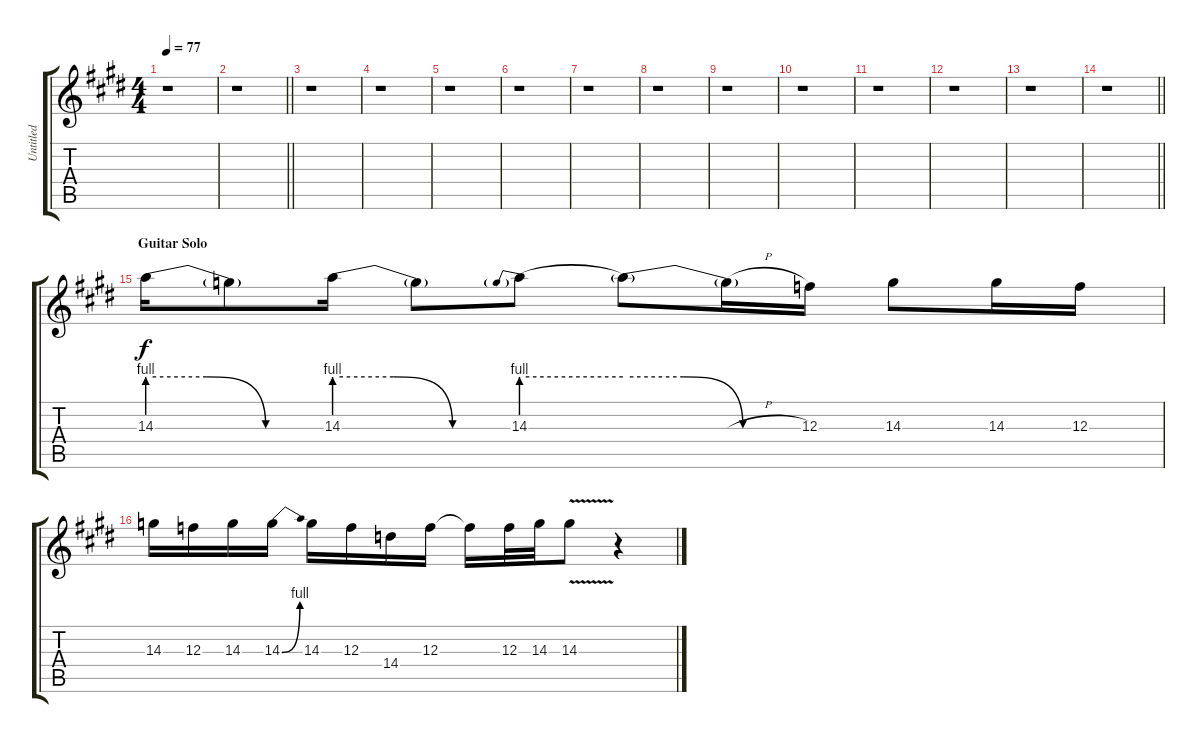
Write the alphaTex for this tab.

\track ("Untitled" "Untitled") {instrument distortionguitar}
\staff {score tabs}
\tuning (D4 A3 F3 C3 G2 D2) {hide}
\ts (4 4)
\tempo 77
\clef g2
\ks e
r.1{dy f} |
\barLineRight lightlight
\ks c#minor
r.1 |
\section ("" " ")
r.1 |
\ks e
r.1 |
\ks c#minor
r.1 |
r.1 |
\ks e
r.1 |
\ks c#minor
r.1 |
r.1 |
\ks e
r.1 |
\ks c#minor
r.1 |
r.1 |
\ks e
r.1 |
\barLineRight lightlight
\ks c#minor
r.1 |
\section ("" "Guitar Solo")
14.3{be (custom 0 4 20 4 40 0 60 0)}.16 14.3{t}.8 14.3{be (custom 0 4 20 4 40 0 60 0)}.16 14.3{t}.8 14.3{be (prebend 0 4 60 4)}.8 14.3{be (custom 0 4 20 4 40 0 60 0) t}.8 14.3{h t}.16 12.3.16 14.3.8 14.3.16 12.3.16 |
\ks e
14.3.16 12.3.16 14.3.16 14.3{be (bend 0 0 60 4)}.16 14.3.16 12.3.16 14.4.16 12.3.16 12.3{t}.16 12.3.32 14.3.32 14.3{v}.8 r.4
